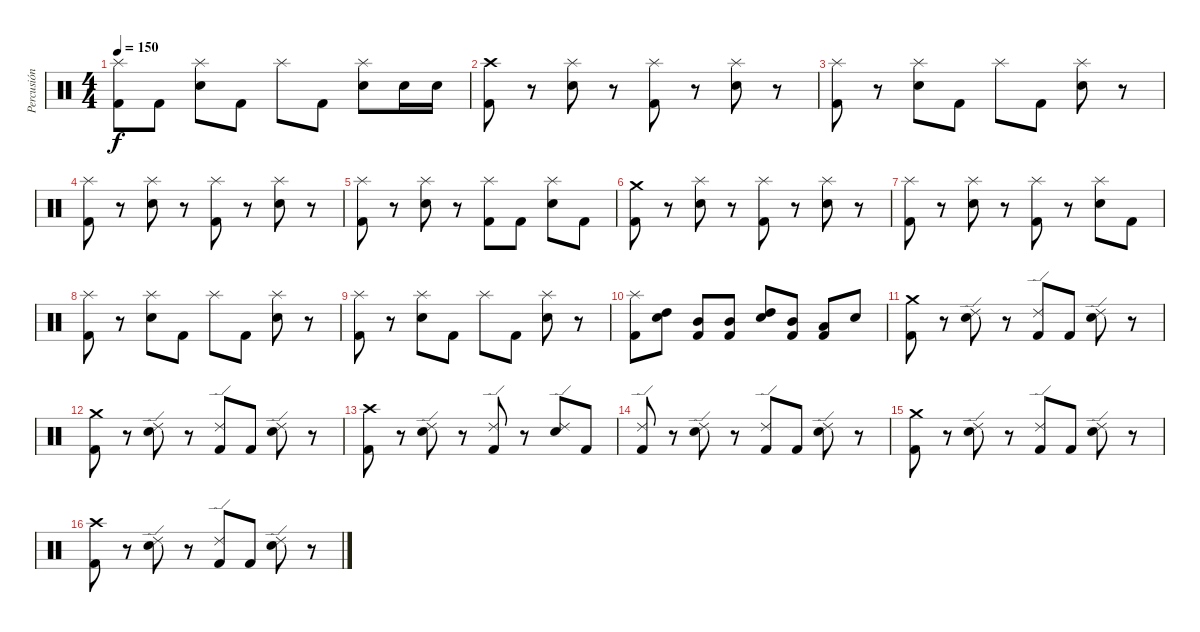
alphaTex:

\track ("Percusión" "Percusión") {instrument percussion}
\staff {score}
\articulation defaults
\ts (4 4)
\tempo 150
\clef neutral
\ks c
("Splash (hit)" "Kick (hit) 2").8{dy f} "Kick (hit) 2".8 ("Splash (hit)" "Snare (hit) 2").8 "Kick (hit) 2".8 "Splash (hit)".8 "Kick (hit) 2".8 ("Splash (hit)" "Snare (hit) 2").8 "Snare (hit) 2".16 "Snare (hit) 2".16 |
("Crash high (hit)" "Kick (hit) 2").8 r.8 ("Splash (hit)" "Snare (hit) 2").8 r.8 ("Splash (hit)" "Kick (hit) 2").8 r.8 ("Splash (hit)" "Snare (hit) 2").8 r.8 |
("Splash (hit)" "Kick (hit) 2").8 r.8 ("Splash (hit)" "Snare (hit) 2").8 "Kick (hit) 2".8 "Splash (hit)".8 "Kick (hit) 2".8 ("Splash (hit)" "Snare (hit) 2").8 r.8 |
("Splash (hit)" "Kick (hit) 2").8 r.8 ("Splash (hit)" "Snare (hit) 2").8 r.8 ("Splash (hit)" "Kick (hit) 2").8 r.8 ("Splash (hit)" "Snare (hit) 2").8 r.8 |
("Splash (hit)" "Kick (hit) 2").8 r.8 ("Splash (hit)" "Snare (hit) 2").8 r.8 ("Splash (hit)" "Kick (hit) 2").8 "Kick (hit) 2".8 ("Splash (hit)" "Snare (hit) 2").8 "Kick (hit) 2".8 |
("Crash medium (hit)" "Kick (hit) 2").8 r.8 ("Splash (hit)" "Snare (hit) 2").8 r.8 ("Splash (hit)" "Kick (hit) 2").8 r.8 ("Splash (hit)" "Snare (hit) 2").8 r.8 |
("Splash (hit)" "Kick (hit) 2").8 r.8 ("Splash (hit)" "Snare (hit) 2").8 r.8 ("Splash (hit)" "Kick (hit) 2").8 r.8 ("Splash (hit)" "Snare (hit) 2").8 "Kick (hit) 2".8 |
("Splash (hit)" "Kick (hit) 2").8 r.8 ("Splash (hit)" "Snare (hit) 2").8 "Kick (hit) 2".8 "Splash (hit)".8 "Kick (hit) 2".8 ("Splash (hit)" "Snare (hit) 2").8 r.8 |
("Splash (hit)" "Kick (hit) 2").8 r.8 ("Splash (hit)" "Snare (hit) 2").8 "Kick (hit) 2".8 "Splash (hit)".8 "Kick (hit) 2".8 ("Splash (hit)" "Snare (hit) 2").8 r.8 |
("Splash (hit)" "Kick (hit) 2").8 ("High Tom (hit)" "Snare (hit) 2").8 ("Mid Tom (hit)" "Kick (hit) 2").8 ("Mid Tom (hit)" "Kick (hit) 2").8 ("High Tom (hit)" "Snare (hit) 2").8 ("Mid Tom (hit)" "Kick (hit) 2").8 ("Low Tom (hit)" "Kick (hit) 2").8 "Snare (hit) 2".8 |
("Crash medium (hit)" "Kick (hit) 2").8 r.8 ("Ride (edge) 2" "Snare (hit) 2").8 r.8 ("Ride (edge) 2" "Kick (hit) 2").8 "Kick (hit) 2".8 ("Ride (edge) 2" "Snare (hit) 2").8 r.8 |
("Crash medium (hit)" "Kick (hit) 2").8 r.8 ("Ride (edge) 2" "Snare (hit) 2").8 r.8 ("Ride (edge) 2" "Kick (hit) 2").8 "Kick (hit) 2".8 ("Ride (edge) 2" "Snare (hit) 2").8 r.8 |
("Crash high (hit)" "Kick (hit) 2").8 r.8 ("Ride (edge) 2" "Snare (hit) 2").8 r.8 ("Ride (edge) 2" "Kick (hit) 2").8 r.8 ("Ride (edge) 2" "Snare (hit) 2").8 "Kick (hit) 2".8 |
("Ride (edge) 2" "Kick (hit) 2").8 r.8 ("Ride (edge) 2" "Snare (hit) 2").8 r.8 ("Ride (edge) 2" "Kick (hit) 2").8 "Kick (hit) 2".8 ("Ride (edge) 2" "Snare (hit) 2").8 r.8 |
("Crash medium (hit)" "Kick (hit) 2").8 r.8 ("Ride (edge) 2" "Snare (hit) 2").8 r.8 ("Ride (edge) 2" "Kick (hit) 2").8 "Kick (hit) 2".8 ("Ride (edge) 2" "Snare (hit) 2").8 r.8 |
("Crash high (hit)" "Kick (hit) 2").8 r.8 ("Ride (edge) 2" "Snare (hit) 2").8 r.8 ("Ride (edge) 2" "Kick (hit) 2").8 "Kick (hit) 2".8 ("Ride (edge) 2" "Snare (hit) 2").8 r.8
